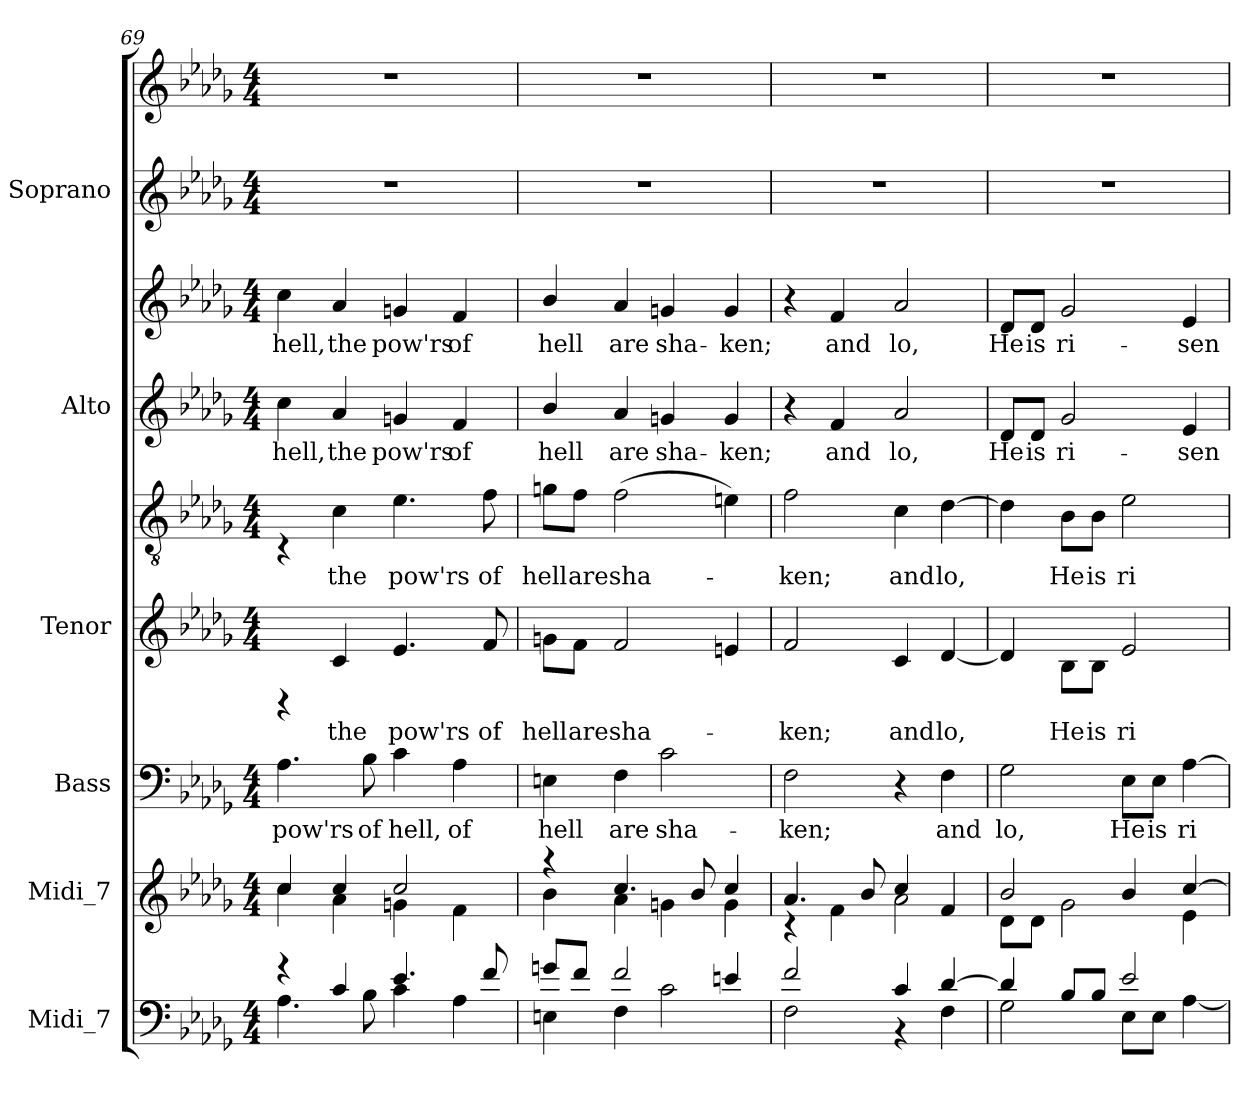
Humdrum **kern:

**kern	**kern	**kern	**text	**kern	**text	**kern	**text	**kern	**text	**kern	**text	**kern	**kern
*part6	*part5	*part4	*part4	*part3	*part3	*part3	*part3	*part2	*part2	*part2	*part2	*part1	*part1
*staff9	*staff8	*staff7	*staff7	*staff6	*staff6	*staff5	*staff5	*staff4	*staff4	*staff3	*staff3	*staff2	*staff1
*I"Midi_7	*I"Midi_7	*I"Bass	*	*I"Tenor	*	*	*	*I"Alto	*	*	*	*I"Soprano	*
*	*	*I'B	*	*I'T	*	*	*	*I'A	*	*	*	*I'S	*
!!LO:LB:g=z
*clefF4	*clefG2	*clefF4	*	*	*	*clefGv2	*	*clefG2	*	*clefG2	*	*clefG2	*clefG2
*k[b-e-a-d-g-]	*k[b-e-a-d-g-]	*k[b-e-a-d-g-]	*	*k[b-e-a-d-g-]	*	*k[b-e-a-d-g-]	*	*k[b-e-a-d-g-]	*	*k[b-e-a-d-g-]	*	*k[b-e-a-d-g-]	*k[b-e-a-d-g-]
*D-:	*D-:	*D-:	*	*D-:	*	*D-:	*	*D-:	*	*D-:	*	*D-:	*D-:
*M4/4	*M4/4	*M4/4	*	*M4/4	*	*M4/4	*	*M4/4	*	*M4/4	*	*M4/4	*M4/4
=69	=69	=69	=69	=69	=69	=69	=69	=69	=69	=69	=69	=69	=69
*^	*^	*	*	*	*	*	*	*	*	*	*	*	*
!	!	!	!	!	!LO:LY:b	!	!	!	!	!	!LO:LY:b	!	!LO:LY:b	!	!
4r	4.A-\	4cc/	4cc\	4.A-	pow'rs	4rBB	.	4rBB	.	4cc	hell,	4cc	hell,	1r	1r
!	!	!	!	!	!	!	!LO:LY:b	!	!LO:LY:b	!	!LO:LY:b	!	!LO:LY:b	!	!
4c/	.	4cc/	4a-\	.	.	4c	the	4c	the	4a-	the	4a-	the	.	.
!	!	!	!	!	!LO:LY:b	!	!	!	!	!	!	!	!	!	!
.	8B-\	.	.	8B-	of	.	.	.	.	.	.	.	.	.	.
!	!	!	!	!	!LO:LY:b	!	!LO:LY:b	!	!LO:LY:b	!	!LO:LY:b	!	!LO:LY:b	!	!
4.e-/	4c\	2cc/	4gn\	4c	hell,	4.e-	pow'rs	4.e-	pow'rs	4gn	pow'rs	4gn	pow'rs	.	.
!	!	!	!	!	!LO:LY:b	!	!	!	!	!	!LO:LY:b	!	!LO:LY:b	!	!
.	4A-\	.	4f\	4A-	of	.	.	.	.	4f	of	4f	of	.	.
!	!	!	!	!	!	!	!LO:LY:b	!	!LO:LY:b	!	!	!	!	!	!
8f/	.	.	.	.	.	8f	of	8f	of	.	.	.	.	.	.
=70	=70	=70	=70	=70	=70	=70	=70	=70	=70	=70	=70	=70	=70	=70	=70
!	!	!	!	!	!LO:LY:b	!	!LO:LY:b	!	!LO:LY:b	!	!LO:LY:b	!	!LO:LY:b	!	!
8gn/L	4En\	4r	4b-\	4En	hell	8gn\L	hell	8gn\L	hell	4b-/	hell	4b-/	hell	1r	1r
!	!	!	!	!	!	!	!LO:LY:b	!	!LO:LY:b	!	!	!	!	!	!
8f/J	.	.	.	.	.	8f\J	are	8f\J	are	.	.	.	.	.	.
!	!	!	!	!	!LO:LY:b	!	!LO:LY:b	!	!LO:LY:b	!	!LO:LY:b	!	!LO:LY:b	!	!
2f/	4F\	4.cc/	4a-\	4F	are	2f	sha-	(>2f	sha-	4a-	are	4a-	are	.	.
!	!	!	!	!	!LO:LY:b	!	!	!	!	!	!LO:LY:b	!	!LO:LY:b	!	!
.	2c\	.	4gn\	2c	sha-	.	.	.	.	4gn	sha-	4gn	sha-	.	.
.	.	8b-/	.	.	.	.	.	.	.	.	.	.	.	.	.
!	!	!	!	!	!	!	!	!	!	!	!LO:LY:b	!	!LO:LY:b	!	!
4en/	.	4cc/	4g\	.	.	4en	.	4en)	.	4g	-ken;	4g	-ken;	.	.
=71	=71	=71	=71	=71	=71	=71	=71	=71	=71	=71	=71	=71	=71	=71	=71
!	!	!	!	!	!LO:LY:b	!	!LO:LY:b	!	!LO:LY:b	!	!	!	!	!	!
2f/	2F\	4.a-/	4r	2F	-ken;	2f	ken;	2f	ken;	4r	.	4r	.	1r	1r
!	!	!	!	!	!	!	!	!	!	!	!LO:LY:b	!	!LO:LY:b	!	!
.	.	.	4f\	.	.	.	.	.	.	4f	and	4f	and	.	.
.	.	8b-/	.	.	.	.	.	.	.	.	.	.	.	.	.
!	!	!	!	!	!	!	!LO:LY:b	!	!LO:LY:b	!	!LO:LY:b	!	!LO:LY:b	!	!
4c/	4r	4cc/	2a-\	4r	.	4c	and	4c	and	2a-	lo,	2a-	lo,	.	.
!	!	!	!	!	!LO:LY:b	!	!LO:LY:b	!	!LO:LY:b	!	!	!	!	!	!
[4d-/	4F\	4f/	.	4F	and	[4d-	lo,	[4d-	lo,	.	.	.	.	.	.
=72	=72	=72	=72	=72	=72	=72	=72	=72	=72	=72	=72	=72	=72	=72	=72
!	!	!	!	!	!LO:LY:b	!	!	!	!	!	!LO:LY:b	!	!LO:LY:b	!	!
4d-/]	2G-\	2b-/	8d-\L	2G-	lo,	4d-]	.	4d-]	.	8d-/L	He	8d-/L	He	1r	1r
!	!	!	!	!	!	!	!	!	!	!	!LO:LY:b	!	!LO:LY:b	!	!
.	.	.	8d-\J	.	.	.	.	.	.	8d-/J	is	8d-/J	is	.	.
!	!	!	!	!	!	!	!LO:LY:b	!	!LO:LY:b	!	!LO:LY:b	!	!LO:LY:b	!	!
8B-/L	.	.	2g-\	.	.	8B-\L	He	8B-\L	He	2g-	ri-	2g-	ri-	.	.
!	!	!	!	!	!	!	!LO:LY:b	!	!LO:LY:b	!	!	!	!	!	!
8B-/J	.	.	.	.	.	8B-\J	is	8B-\J	is	.	.	.	.	.	.
!	!	!	!	!	!LO:LY:b	!	!LO:LY:b	!	!LO:LY:b	!	!	!	!	!	!
2e-/	8E-\L	4b-/	.	8E-\L	He	2e-	ri-	2e-	ri-	.	.	.	.	.	.
!	!	!	!	!	!LO:LY:b	!	!	!	!	!	!	!	!	!	!
.	8E-\J	.	.	8E-\J	is	.	.	.	.	.	.	.	.	.	.
!	!	!	!	!	!LO:LY:b	!	!	!	!	!	!LO:LY:b	!	!LO:LY:b	!	!
.	[4A-\	[4cc/	4e-\	[4A-	ri-	.	.	.	.	4e-	-sen	4e-	-sen	.	.
*v	*v	*	*	*	*	*	*	*	*	*	*	*	*	*	*
*	*v	*v	*	*	*	*	*	*	*	*	*	*	*	*
=	=	=	=	=	=	=	=	=	=	=	=	=	=
*-	*-	*-	*-	*-	*-	*-	*-	*-	*-	*-	*-	*-	*-
